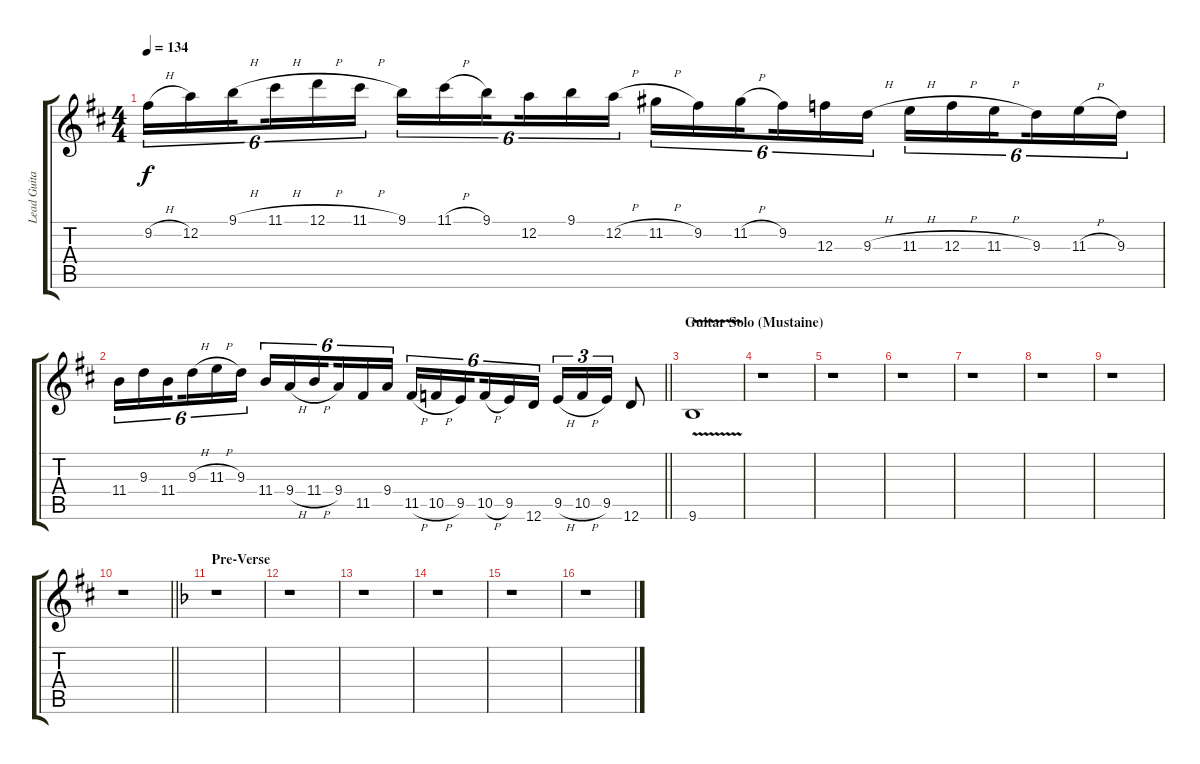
\track ("Lead Guitar 1" "Lead Guita") {instrument distortionguitar}
\staff {score tabs}
\tuning (D4 A3 F3 C3 G2 D2) {hide}
\ts (4 4)
\tempo 134
\clef g2
\ks bminor
9.2{h}.16{tu (6 4) dy f} 12.2.16{tu (6 4)} 9.1{h}.16{tu (6 4) beam splitsecondary} 11.1{h}.16{tu (6 4)} 12.1{h}.16{tu (6 4)} 11.1{h}.16{tu (6 4)} 9.1.16{tu (6 4)} 11.1{h}.16{tu (6 4)} 9.1.16{tu (6 4) beam splitsecondary} 12.2.16{tu (6 4)} 9.1.16{tu (6 4)} 12.2{h}.16{tu (6 4)} 11.2{h}.16{tu (6 4)} 9.2.16{tu (6 4)} 11.2{h}.16{tu (6 4) beam splitsecondary} 9.2.16{tu (6 4)} 12.3.16{tu (6 4)} 9.3{h}.16{tu (6 4)} 11.3{h}.16{tu (6 4)} 12.3{h}.16{tu (6 4)} 11.3{h}.16{tu (6 4) beam splitsecondary} 9.3.16{tu (6 4)} 11.3{h}.16{tu (6 4)} 9.3.16{tu (6 4)} |
\barLineRight lightlight
11.4.16{tu (6 4)} 9.3.16{tu (6 4)} 11.4.16{tu (6 4) beam splitsecondary} 9.3{h}.16{tu (6 4)} 11.3{h}.16{tu (6 4)} 9.3.16{tu (6 4)} 11.4.16{tu (6 4)} 9.4{h}.16{tu (6 4)} 11.4{h}.16{tu (6 4) beam splitsecondary} 9.4.16{tu (6 4)} 11.5.16{tu (6 4)} 9.4.16{tu (6 4)} 11.5{h}.16{tu (6 4)} 10.5{h}.16{tu (6 4)} 9.5.16{tu (6 4) beam splitsecondary} 10.5{h}.16{tu (6 4)} 9.5.16{tu (6 4)} 12.6.16{tu (6 4)} 9.5{h}.16{tu (3 2)} 10.5{h}.16{tu (3 2)} 9.5.16{tu (3 2)} 12.6.8 |
\section ("" "Guitar Solo (Mustaine)")
9.6{v}.1 |
r.1 |
r.1 |
r.1 |
r.1 |
r.1 |
r.1 |
\barLineRight lightlight
r.1 |
\section ("" "Pre-Verse")
\ks dminor
r.1 |
r.1 |
r.1 |
r.1 |
r.1 |
r.1
